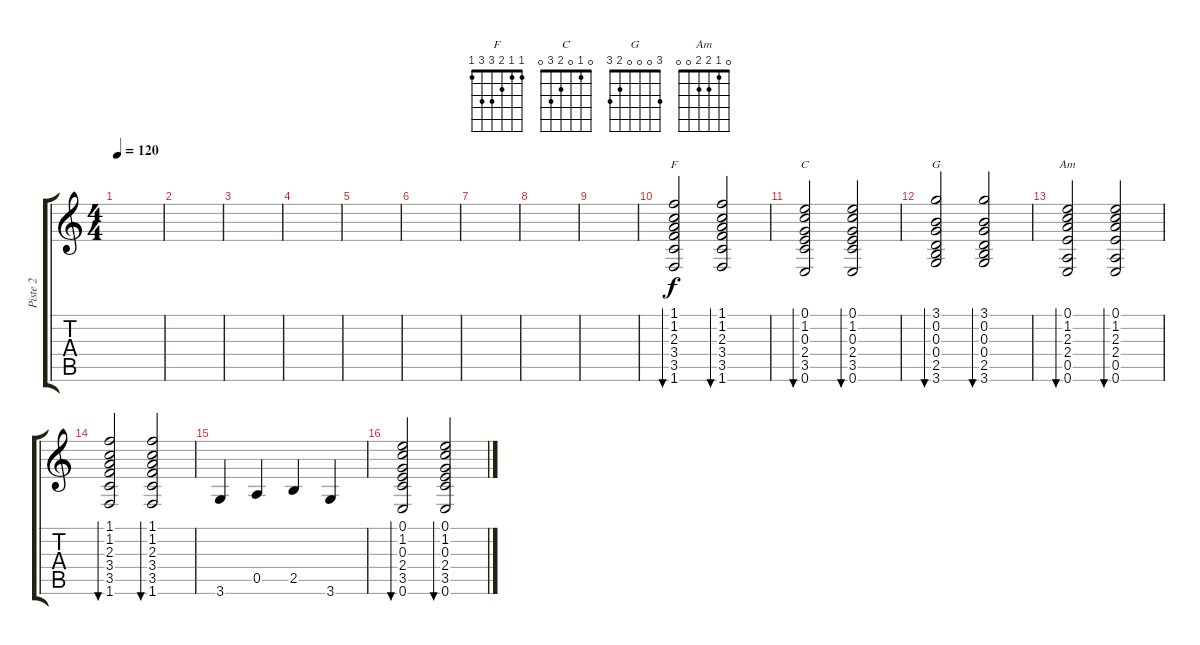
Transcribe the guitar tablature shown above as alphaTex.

\track ("Piste 2" "Piste 2") {instrument acousticguitarsteel}
\staff {score tabs}
\tuning (E4 B3 G3 D3 A2 E2) {hide}
\chord ("F" 1 1 2 3 3 1)
\chord ("C" 0 1 0 2 3 0)
\chord ("G" 3 0 0 0 2 3)
\chord ("Am" 0 1 2 2 0 0)
\ts (4 4)
\tempo 120
\clef g2
\ks c
|
|
|
|
|
|
|
|
|
(1.1 1.2 2.3 3.4 3.5 1.6).2{bu 30 ch "F"} (1.1 1.2 2.3 3.4 3.5 1.6).2{bu 30} |
(0.1 1.2 0.3 2.4 3.5 0.6).2{bu 30 ch "C"} (0.1 1.2 0.3 2.4 3.5 0.6).2{bu 30} |
(3.1 0.2 0.3 0.4 2.5 3.6).2{bu 30 ch "G"} (3.1 0.2 0.3 0.4 2.5 3.6).2{bu 30} |
(0.1 1.2 2.3 2.4 0.5 0.6).2{bu 30 ch "Am"} (0.1 1.2 2.3 2.4 0.5 0.6).2{bu 30} |
(1.1 1.2 2.3 3.4 3.5 1.6).2{bu 30} (1.1 1.2 2.3 3.4 3.5 1.6).2{bu 30} |
3.6.4 0.5.4 2.5.4 3.6.4 |
(0.1 1.2 0.3 2.4 3.5 0.6).2{bu 30} (0.1 1.2 0.3 2.4 3.5 0.6).2{bu 30}
